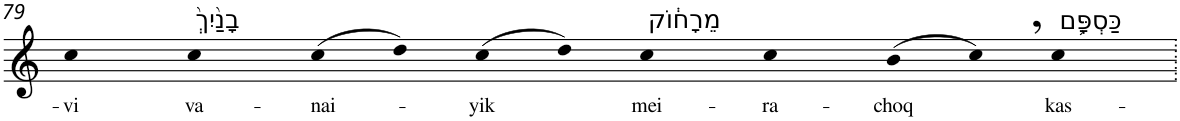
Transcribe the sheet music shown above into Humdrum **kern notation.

**kern	**text
*part1	*part1
*staff1	*staff1
*I"Piano	*
*I'Pno	*
!!LO:PB:g=z
*clefG2	*
*k[]	*
=79	=79
!	!LO:LY:b
4cc	-vi
!LO:TX:a:t=בָנַ֙יִךְ֙	!
!	!LO:LY:b
4cc	va-
!	!LO:LY:b
(8cc	-nai-
8dd)	.
!	!LO:LY:b
(8cc	-yik
8dd)	.
!LO:TX:a:t=מֵרָח֔וֹק	!
!	!LO:LY:b
4cc	mei-
!	!LO:LY:b
4cc	-ra-
!	!LO:LY:b
(8b	-choq
8cc,)	.
!LO:TX:a:t=כַּסְפָּ֥ם	!
!	!LO:LY:b
4cc	kas-
=.	=.
*-	*-
